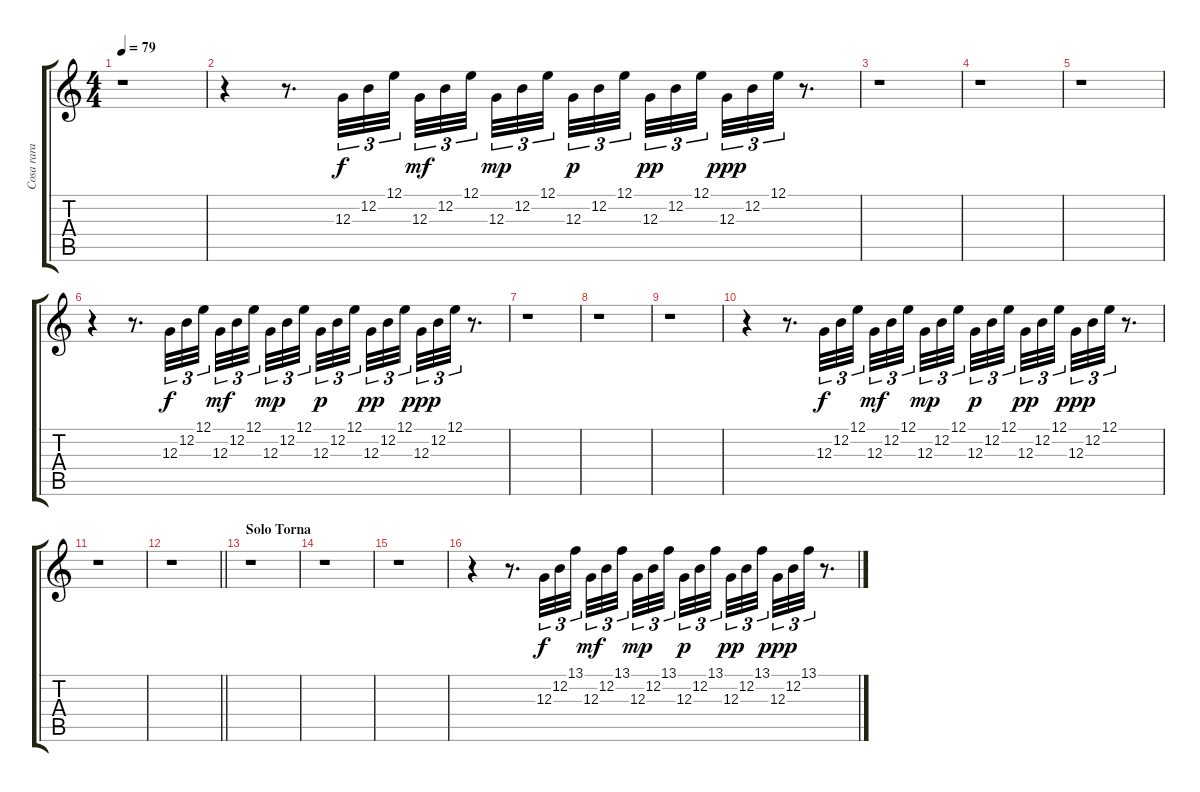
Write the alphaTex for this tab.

\track ("Cosa rara" "Cosa rara") {instrument electricpiano1}
\staff {score tabs}
\tuning (E4 B3 G3 D3 A2 E2) {hide}
\ts (4 4)
\tempo 79
\clef g2
\ks c
r.1{dy ppp} |
r.4 r.8{d} 12.3.32{tu (3 2) dy f} 12.2.32{tu (3 2)} 12.1.32{tu (3 2)} 12.3.32{tu (3 2) dy mf} 12.2.32{tu (3 2)} 12.1.32{tu (3 2) beam splitsecondary} 12.3.32{tu (3 2) dy mp} 12.2.32{tu (3 2)} 12.1.32{tu (3 2) beam splitsecondary} 12.3.32{tu (3 2) dy p} 12.2.32{tu (3 2)} 12.1.32{tu (3 2) beam splitsecondary} 12.3.32{tu (3 2) dy pp} 12.2.32{tu (3 2)} 12.1.32{tu (3 2)} 12.3.32{tu (3 2) dy ppp} 12.2.32{tu (3 2)} 12.1.32{tu (3 2)} r.8{d} |
r.1 |
r.1 |
r.1 |
r.4 r.8{d} 12.3.32{tu (3 2) dy f} 12.2.32{tu (3 2)} 12.1.32{tu (3 2)} 12.3.32{tu (3 2) dy mf} 12.2.32{tu (3 2)} 12.1.32{tu (3 2) beam splitsecondary} 12.3.32{tu (3 2) dy mp} 12.2.32{tu (3 2)} 12.1.32{tu (3 2) beam splitsecondary} 12.3.32{tu (3 2) dy p} 12.2.32{tu (3 2)} 12.1.32{tu (3 2) beam splitsecondary} 12.3.32{tu (3 2) dy pp} 12.2.32{tu (3 2)} 12.1.32{tu (3 2)} 12.3.32{tu (3 2) dy ppp} 12.2.32{tu (3 2)} 12.1.32{tu (3 2)} r.8{d} |
r.1 |
r.1 |
r.1 |
r.4 r.8{d} 12.3.32{tu (3 2) dy f} 12.2.32{tu (3 2)} 12.1.32{tu (3 2)} 12.3.32{tu (3 2) dy mf} 12.2.32{tu (3 2)} 12.1.32{tu (3 2) beam splitsecondary} 12.3.32{tu (3 2) dy mp} 12.2.32{tu (3 2)} 12.1.32{tu (3 2) beam splitsecondary} 12.3.32{tu (3 2) dy p} 12.2.32{tu (3 2)} 12.1.32{tu (3 2) beam splitsecondary} 12.3.32{tu (3 2) dy pp} 12.2.32{tu (3 2)} 12.1.32{tu (3 2)} 12.3.32{tu (3 2) dy ppp} 12.2.32{tu (3 2)} 12.1.32{tu (3 2)} r.8{d} |
r.1 |
\barLineRight lightlight
r.1 |
\section ("" "Solo Torna")
r.1 |
r.1 |
r.1 |
r.4 r.8{d} 12.3.32{tu (3 2) dy f} 12.2.32{tu (3 2)} 13.1.32{tu (3 2)} 12.3.32{tu (3 2) dy mf} 12.2.32{tu (3 2)} 13.1.32{tu (3 2) beam splitsecondary} 12.3.32{tu (3 2) dy mp} 12.2.32{tu (3 2)} 13.1.32{tu (3 2) beam splitsecondary} 12.3.32{tu (3 2) dy p} 12.2.32{tu (3 2)} 13.1.32{tu (3 2) beam splitsecondary} 12.3.32{tu (3 2) dy pp} 12.2.32{tu (3 2)} 13.1.32{tu (3 2)} 12.3.32{tu (3 2) dy ppp} 12.2.32{tu (3 2)} 13.1.32{tu (3 2)} r.8{d}
